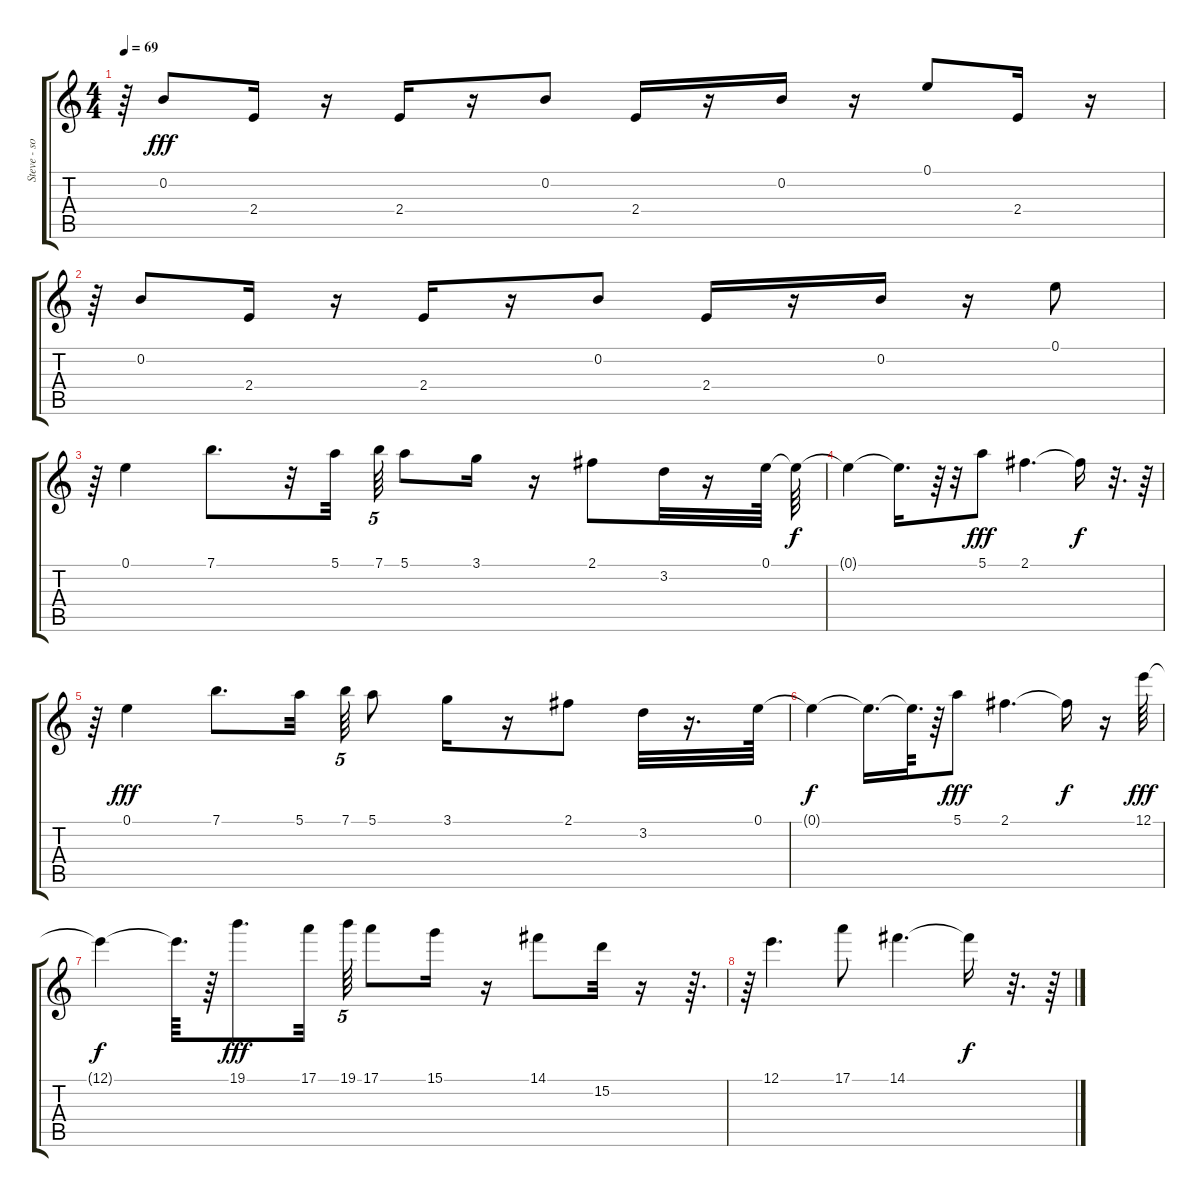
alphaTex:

\track ("Steve - sologuitar" "Steve - so") {instrument distortionguitar}
\staff {score tabs}
\tuning (E4 B3 G3 D3 A2 E2) {hide}
\ts (4 4)
\tempo 69
\clef g2
\ks c
r.64{dy fff} 0.2.8{volume 16} 2.4.16 r.16 2.4.16 r.16 0.2.8 2.4.16 r.16 0.2.16 r.16 0.1.8 2.4.16 r.16 |
r.64 0.2.8 2.4.16 r.16 2.4.16 r.16 0.2.8 2.4.16 r.16 0.2.16 r.16 0.1.8 |
r.64 0.1.4{balance 5} 7.1.8{d} r.32 5.1.32 7.1.64{tu (5 4)} 5.1.8 3.1.16 r.16 2.1.8 3.2.32 r.16 0.1.64 0.1{t}.64{dy f} |
0.1{t}.4 0.1{t}.16{d} r.64 r.32 5.1.8{dy fff} 2.1.4{d} 2.1{t}.16{dy f} r.32{d} r.64 |
r.64 0.1.4{dy fff} 7.1.8{d} 5.1.32{beam splitsecondary} 7.1.64{tu (5 4)} 5.1.8 3.1.16 r.16 2.1.8 3.2.32 r.16{d} 0.1.64 |
0.1{t}.4{dy f} 0.1{t}.16{d} 0.1{t}.64{d} r.64 5.1.8{dy fff} 2.1.4{d} 2.1{t}.16{dy f} r.16 12.1.64{dy fff} |
12.1{t}.4{dy f} 12.1{t}.64{d} r.64 19.1.8{d dy fff} 17.1.32 19.1.64{tu (5 4)} 17.1.8 15.1.16 r.16 14.1.8 15.2.32 r.16 r.64{d} |
r.64 12.1.4{d} 17.1.8 14.1.4{d} 14.1{t}.16{dy f} r.32{d} r.64
